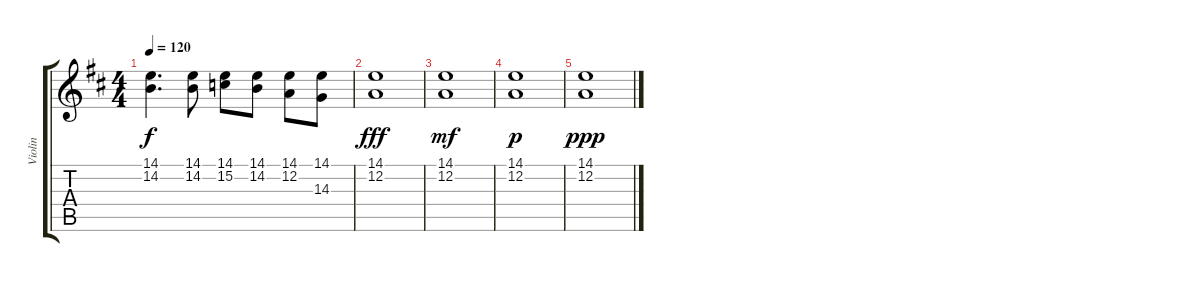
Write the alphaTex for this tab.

\track ("Violin" "Violin") {instrument violin}
\staff {score tabs}
\tuning (D4 A3 F3 C3 G2 D2) {hide}
\ts (4 4)
\tempo 120
\clef g2
\ks d
(14.1 14.2).4{d dy f} (14.1 14.2).8 (14.1 15.2).8 (14.1 14.2).8 (14.1 12.2).8 (14.1 14.3).8 |
(14.1 12.2).1{dy fff} |
(14.1 12.2).1{dy mf} |
(14.1 12.2).1{dy p} |
(14.1 12.2).1{dy ppp}
